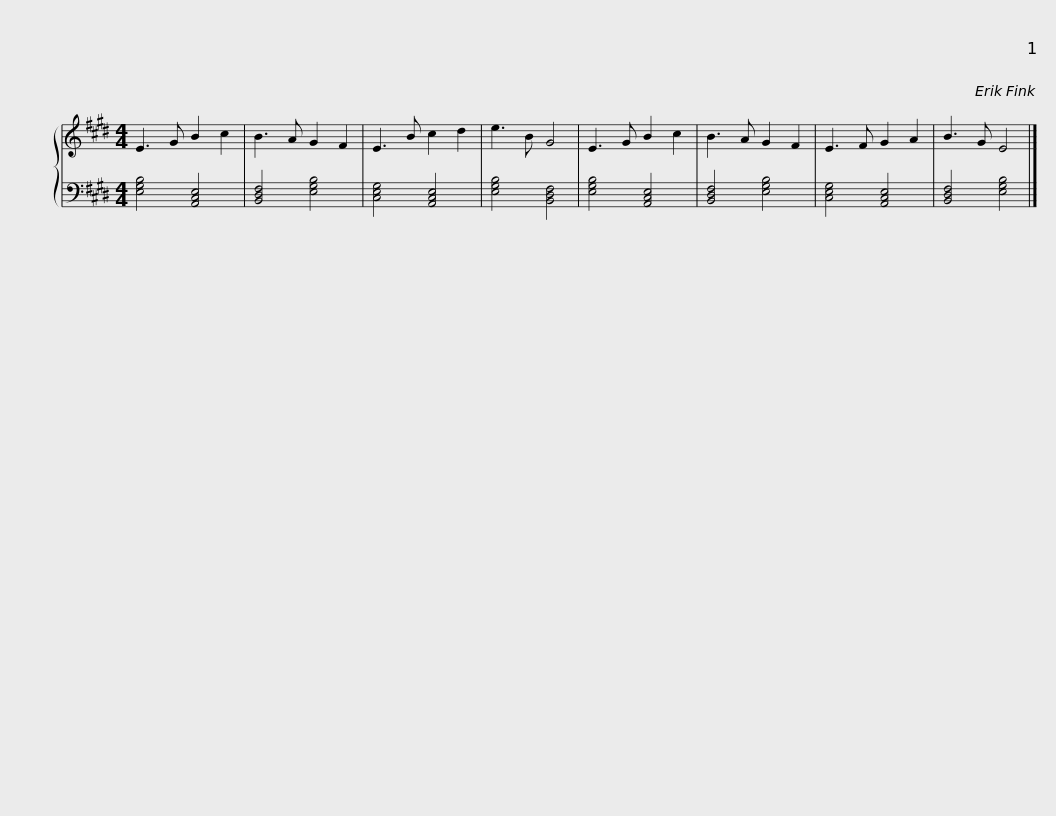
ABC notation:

X:1
%%score { 1 | 2 }
L:1/8
M:4/4
I:linebreak $
K:E
V:1 treble
V:2 bass
V:1
 E3 G B2 c2 | B3 A G2 F2 | E3 B c2 d2 | e3 B G4 | E3 G B2 c2 | %5
 B3 A G2 F2 | E3 F G2 A2 | B3 G E4 |] %8
V:2
 [E,G,B,]4 [A,,C,E,]4 | [B,,D,F,]4 [E,G,B,]4 | [C,E,G,]4 [A,,C,E,]4 | [E,G,B,]4 [B,,D,F,]4 | [E,G,B,]4 [A,,C,E,]4 | %5
 [B,,D,F,]4 [E,G,B,]4 | [C,E,G,]4 [A,,C,E,]4 | [B,,D,F,]4 [E,G,B,]4 |] %8
